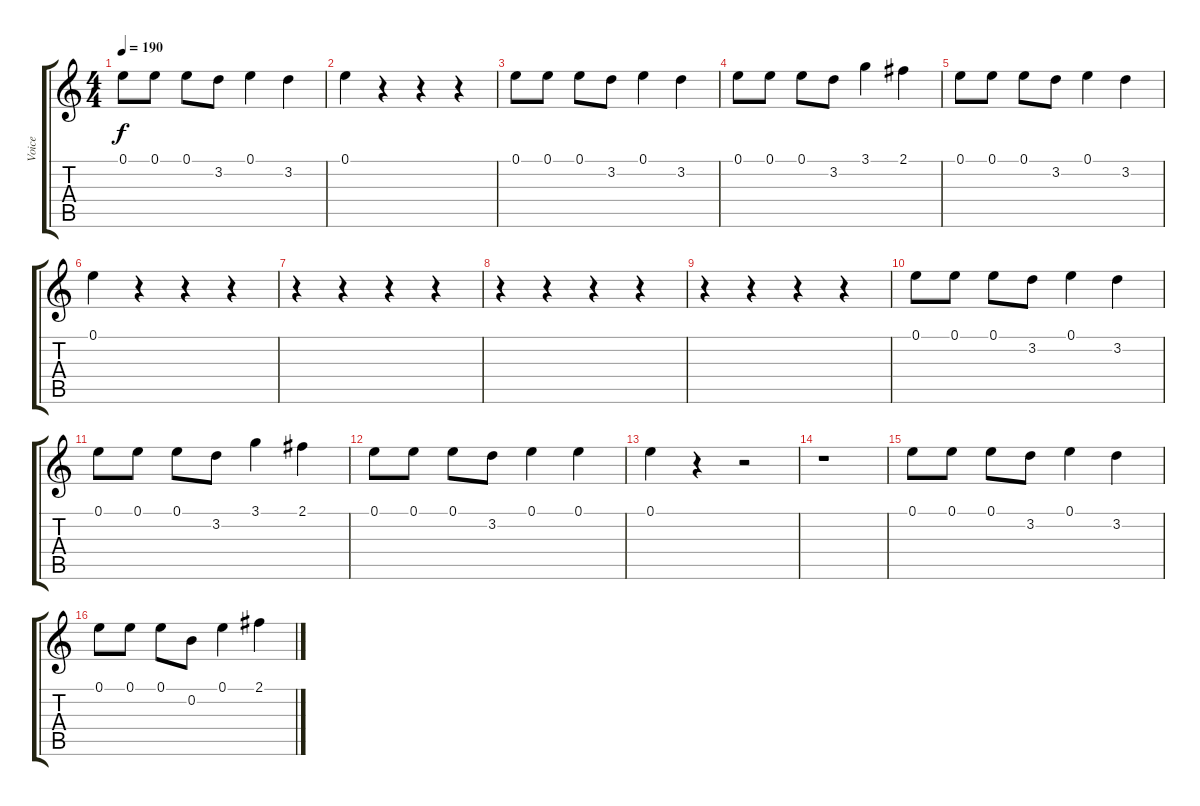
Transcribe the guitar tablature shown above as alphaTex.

\track ("Voice" "Voice") {instrument overdrivenguitar}
\staff {score tabs}
\tuning (E4 B3 G3 D3 A2 E2) {hide}
\ts (4 4)
\tempo 190
\clef g2
\ks c
0.1.8{dy f} 0.1.8 0.1.8 3.2.8 0.1.4 3.2.4 |
0.1.4 r.4 r.4 r.4 |
0.1.8 0.1.8 0.1.8 3.2.8 0.1.4 3.2.4 |
0.1.8 0.1.8 0.1.8 3.2.8 3.1.4 2.1.4 |
0.1.8 0.1.8 0.1.8 3.2.8 0.1.4 3.2.4 |
0.1.4 r.4 r.4 r.4 |
r.4 r.4 r.4 r.4 |
r.4 r.4 r.4 r.4 |
r.4 r.4 r.4 r.4 |
0.1.8 0.1.8 0.1.8 3.2.8 0.1.4 3.2.4 |
0.1.8 0.1.8 0.1.8 3.2.8 3.1.4 2.1.4 |
0.1.8 0.1.8 0.1.8 3.2.8 0.1.4 0.1.4 |
0.1.4 r.4 r.2 |
r.1 |
0.1.8 0.1.8 0.1.8 3.2.8 0.1.4 3.2.4 |
0.1.8 0.1.8 0.1.8 0.2.8 0.1.4 2.1.4
